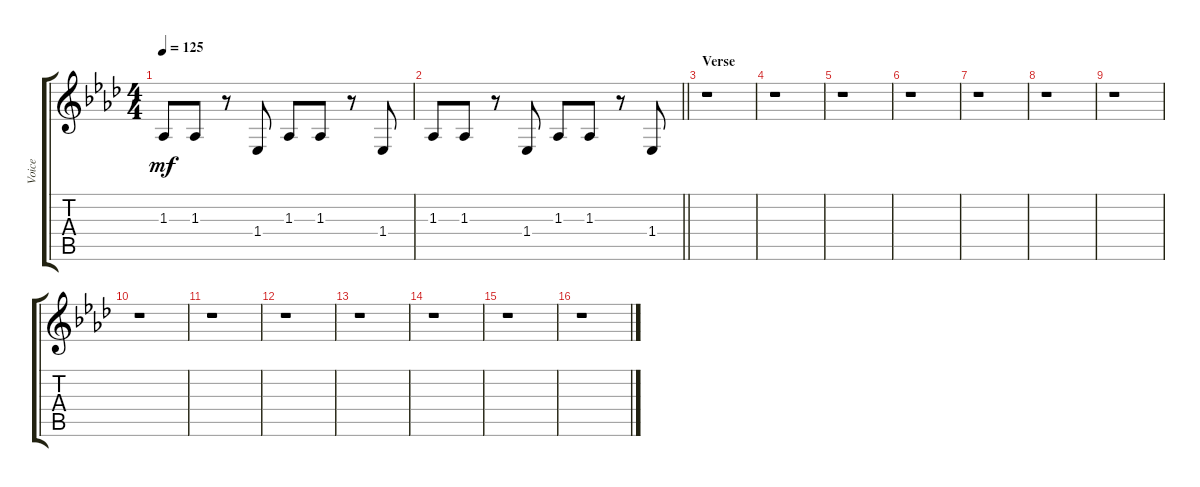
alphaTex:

\track ("Voice" "Voice") {instrument oboe}
\staff {score tabs}
\tuning (E4 B3 G3 D3 A2 E2) {hide}
\ts (4 4)
\tempo 125
\clef g2
\ks ab
1.3.8{dy mf} 1.3.8 r.8 1.4.8 1.3.8 1.3.8 r.8 1.4.8 |
\barLineRight lightlight
1.3.8 1.3.8 r.8 1.4.8 1.3.8 1.3.8 r.8 1.4.8 |
\section ("" "Verse")
r.1 |
r.1 |
r.1 |
r.1 |
r.1 |
r.1 |
r.1 |
r.1 |
r.1 |
r.1 |
r.1 |
r.1 |
r.1 |
r.1
